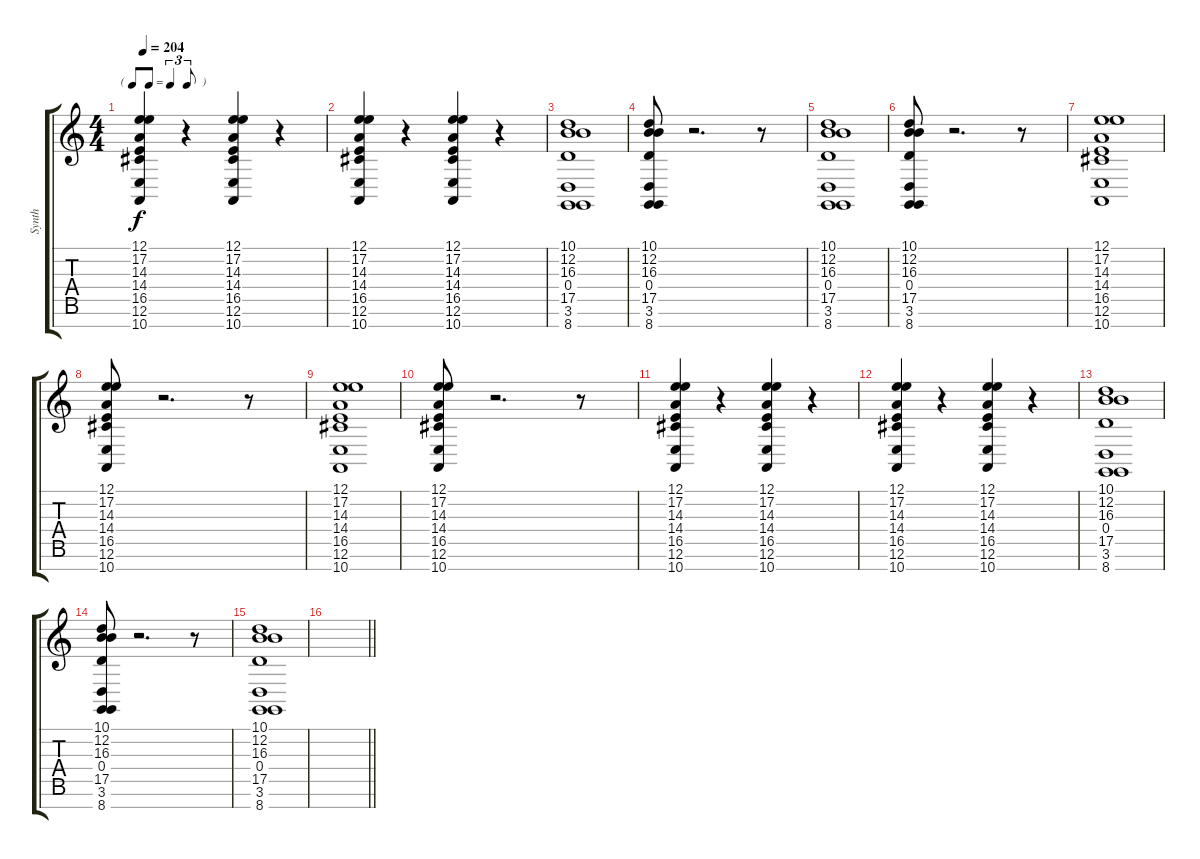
\track ("Synth" "Synth") {instrument lead2sawtooth}
\staff {score tabs}
\tuning (E4 B3 G3 D3 A2 E2 B1) {hide}
\ts (4 4)
\tf triplet8th
\tempo 204
\clef g2
\ks c
(12.1 17.2 14.3 14.4 16.5 12.6 10.7).4{dy f} r.4 (12.1 17.2 14.3 14.4 16.5 12.6 10.7).4 r.4 |
(12.1 17.2 14.3 14.4 16.5 12.6 10.7).4 r.4 (12.1 17.2 14.3 14.4 16.5 12.6 10.7).4 r.4 |
(10.1 12.2 16.3 0.4 17.5 3.6 8.7).1 |
(10.1 12.2 16.3 0.4 17.5 3.6 8.7).8 r.2{d} r.8 |
(10.1 12.2 16.3 0.4 17.5 3.6 8.7).1 |
(10.1 12.2 16.3 0.4 17.5 3.6 8.7).8 r.2{d} r.8 |
(12.1 17.2 14.3 14.4 16.5 12.6 10.7).1 |
(12.1 17.2 14.3 14.4 16.5 12.6 10.7).8 r.2{d} r.8 |
(12.1 17.2 14.3 14.4 16.5 12.6 10.7).1 |
(12.1 17.2 14.3 14.4 16.5 12.6 10.7).8 r.2{d} r.8 |
(12.1 17.2 14.3 14.4 16.5 12.6 10.7).4 r.4 (12.1 17.2 14.3 14.4 16.5 12.6 10.7).4 r.4 |
(12.1 17.2 14.3 14.4 16.5 12.6 10.7).4 r.4 (12.1 17.2 14.3 14.4 16.5 12.6 10.7).4 r.4 |
(10.1 12.2 16.3 0.4 17.5 3.6 8.7).1 |
(10.1 12.2 16.3 0.4 17.5 3.6 8.7).8 r.2{d} r.8 |
(10.1 12.2 16.3 0.4 17.5 3.6 8.7).1 |
\barLineRight lightlight
